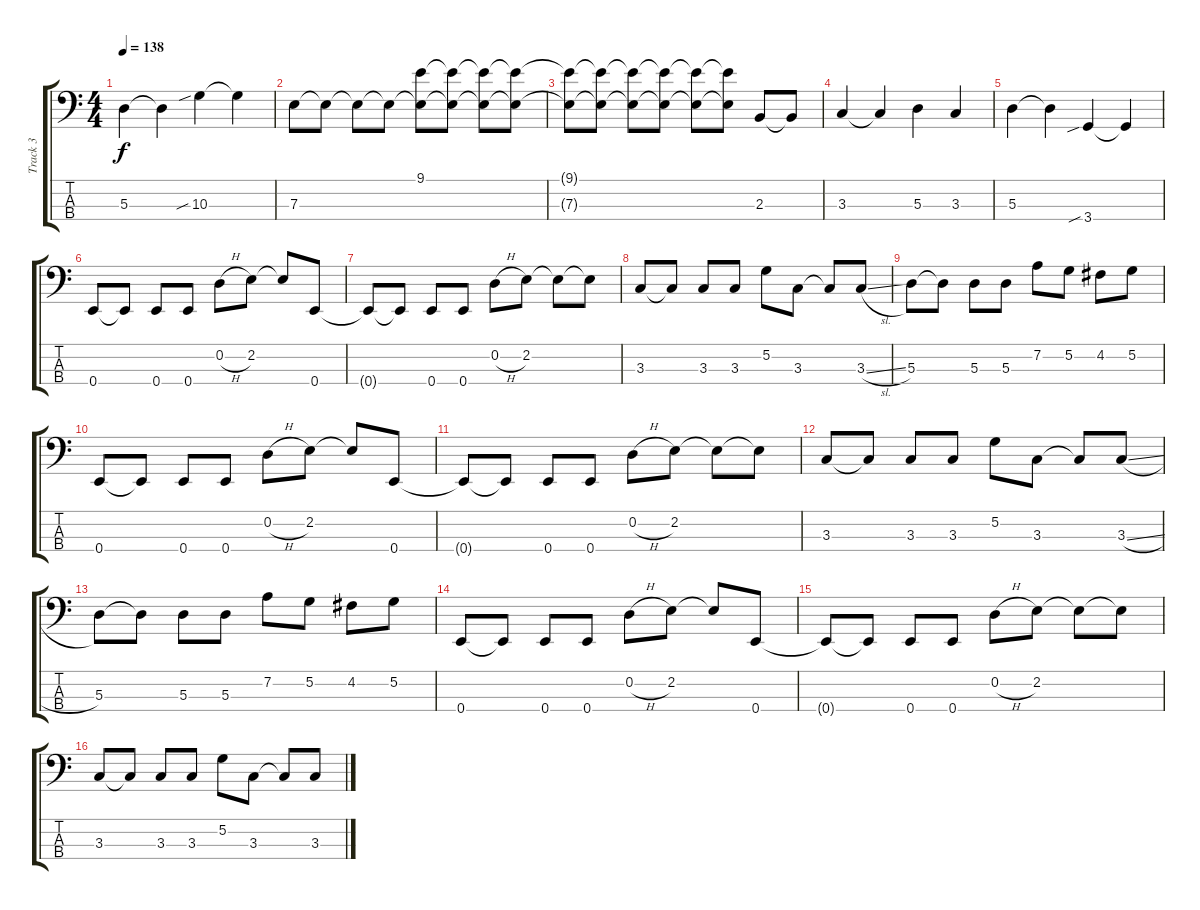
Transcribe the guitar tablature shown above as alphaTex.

\track ("Track 3" "Track 3") {instrument electricbassfinger}
\staff {score tabs}
\tuning (G2 D2 A1 E1) {hide}
\ts (4 4)
\tempo 138
\clef f4
\ks c
5.3.4{dy f} 5.3{t}.4 10.3{sib}.4 10.3{t}.4 |
7.3.8 7.3{t}.8 7.3{t}.8 7.3{t}.8 (9.1 7.3{t}).8 (9.1{t} 7.3{t}).8 (9.1{t} 7.3{t}).8 (9.1{t} 7.3{t}).8 |
(9.1{t} 7.3{t}).8 (9.1{t} 7.3{t}).8 (9.1{t} 7.3{t}).8 (9.1{t} 7.3{t}).8 (9.1{t} 7.3{t}).8 (9.1{t} 7.3{t}).8 2.3.8 2.3{t}.8 |
3.3.4 3.3{t}.4 5.3.4 3.3.4 |
5.3.4 5.3{t}.4 3.4{sib}.4 3.4{t}.4 |
0.4.8 0.4{t}.8 0.4.8 0.4.8 0.2{h}.8 2.2.8 2.2{t}.8 0.4.8 |
0.4{t}.8 0.4{t}.8 0.4.8 0.4.8 0.2{h}.8 2.2.8 2.2{t}.8 2.2{t}.8 |
3.3.8 3.3{t}.8 3.3.8 3.3.8 5.2.8 3.3.8 3.3{t}.8 3.3{sl}.8 |
5.3.8 5.3{t}.8 5.3.8 5.3.8 7.2.8 5.2.8 4.2.8 5.2.8 |
0.4.8 0.4{t}.8 0.4.8 0.4.8 0.2{h}.8 2.2.8 2.2{t}.8 0.4.8 |
0.4{t}.8 0.4{t}.8 0.4.8 0.4.8 0.2{h}.8 2.2.8 2.2{t}.8 2.2{t}.8 |
3.3.8 3.3{t}.8 3.3.8 3.3.8 5.2.8 3.3.8 3.3{t}.8 3.3{sl}.8 |
5.3.8 5.3{t}.8 5.3.8 5.3.8 7.2.8 5.2.8 4.2.8 5.2.8 |
0.4.8 0.4{t}.8 0.4.8 0.4.8 0.2{h}.8 2.2.8 2.2{t}.8 0.4.8 |
0.4{t}.8 0.4{t}.8 0.4.8 0.4.8 0.2{h}.8 2.2.8 2.2{t}.8 2.2{t}.8 |
3.3.8 3.3{t}.8 3.3.8 3.3.8 5.2.8 3.3.8 3.3{t}.8 3.3{sl}.8
